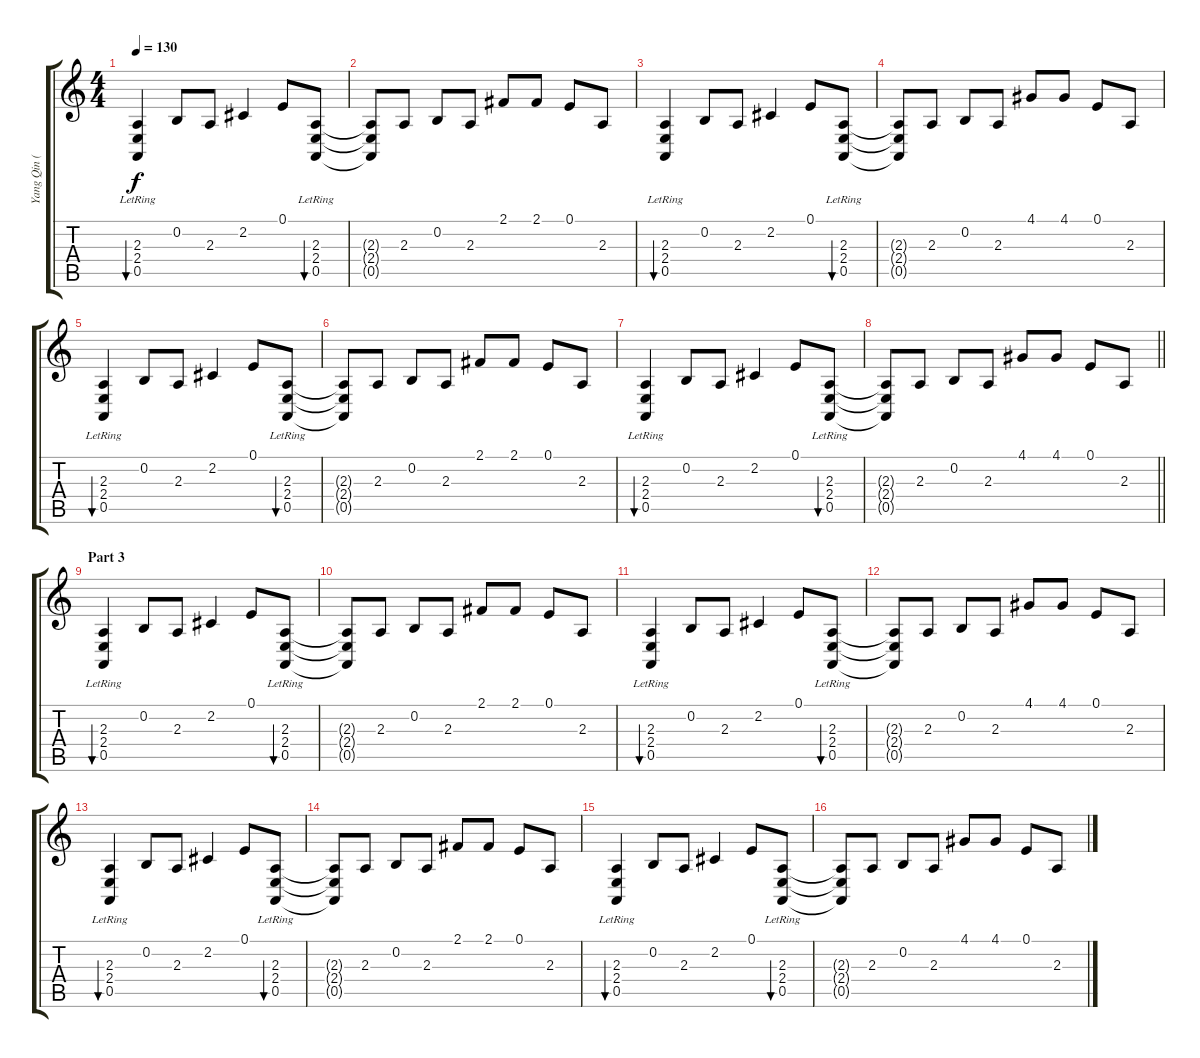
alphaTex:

\track ("Yang Qin (apparently)" "Yang Qin (") {instrument shamisen}
\staff {score tabs}
\tuning (E4 B3 G3 D3 A2 E2) {hide}
\ts (4 4)
\tempo 130
\clef g2
\ks c
(2.3{lr} 2.4{lr} 0.5{lr}).4{bu 120 dy f} 0.2.8 2.3.8 2.2.4 0.1.8 (2.3{lr} 2.4{lr} 0.5{lr}).8{bu 120} |
(2.3{t} 2.4{t} 0.5{t}).8 2.3.8 0.2.8 2.3.8 2.1.8 2.1.8 0.1.8 2.3.8 |
(2.3{lr} 2.4{lr} 0.5{lr}).4{bu 120} 0.2.8 2.3.8 2.2.4 0.1.8 (2.3{lr} 2.4{lr} 0.5{lr}).8{bu 120} |
(2.3{t} 2.4{t} 0.5{t}).8 2.3.8 0.2.8 2.3.8 4.1.8 4.1.8 0.1.8 2.3.8 |
(2.3{lr} 2.4{lr} 0.5{lr}).4{bu 120} 0.2.8 2.3.8 2.2.4 0.1.8 (2.3{lr} 2.4{lr} 0.5{lr}).8{bu 120} |
(2.3{t} 2.4{t} 0.5{t}).8 2.3.8 0.2.8 2.3.8 2.1.8 2.1.8 0.1.8 2.3.8 |
(2.3{lr} 2.4{lr} 0.5{lr}).4{bu 120} 0.2.8 2.3.8 2.2.4 0.1.8 (2.3{lr} 2.4{lr} 0.5{lr}).8{bu 120} |
\barLineRight lightlight
(2.3{t} 2.4{t} 0.5{t}).8 2.3.8 0.2.8 2.3.8 4.1.8 4.1.8 0.1.8 2.3.8 |
\section ("" "Part 3")
(2.3{lr} 2.4{lr} 0.5{lr}).4{bu 120} 0.2.8 2.3.8 2.2.4 0.1.8 (2.3{lr} 2.4{lr} 0.5{lr}).8{bu 120} |
(2.3{t} 2.4{t} 0.5{t}).8 2.3.8 0.2.8 2.3.8 2.1.8 2.1.8 0.1.8 2.3.8 |
(2.3{lr} 2.4{lr} 0.5{lr}).4{bu 120} 0.2.8 2.3.8 2.2.4 0.1.8 (2.3{lr} 2.4{lr} 0.5{lr}).8{bu 120} |
(2.3{t} 2.4{t} 0.5{t}).8 2.3.8 0.2.8 2.3.8 4.1.8 4.1.8 0.1.8 2.3.8 |
(2.3{lr} 2.4{lr} 0.5{lr}).4{bu 120} 0.2.8 2.3.8 2.2.4 0.1.8 (2.3{lr} 2.4{lr} 0.5{lr}).8{bu 120} |
(2.3{t} 2.4{t} 0.5{t}).8 2.3.8 0.2.8 2.3.8 2.1.8 2.1.8 0.1.8 2.3.8 |
(2.3{lr} 2.4{lr} 0.5{lr}).4{bu 120} 0.2.8 2.3.8 2.2.4 0.1.8 (2.3{lr} 2.4{lr} 0.5{lr}).8{bu 120} |
(2.3{t} 2.4{t} 0.5{t}).8 2.3.8 0.2.8 2.3.8 4.1.8 4.1.8 0.1.8 2.3.8
